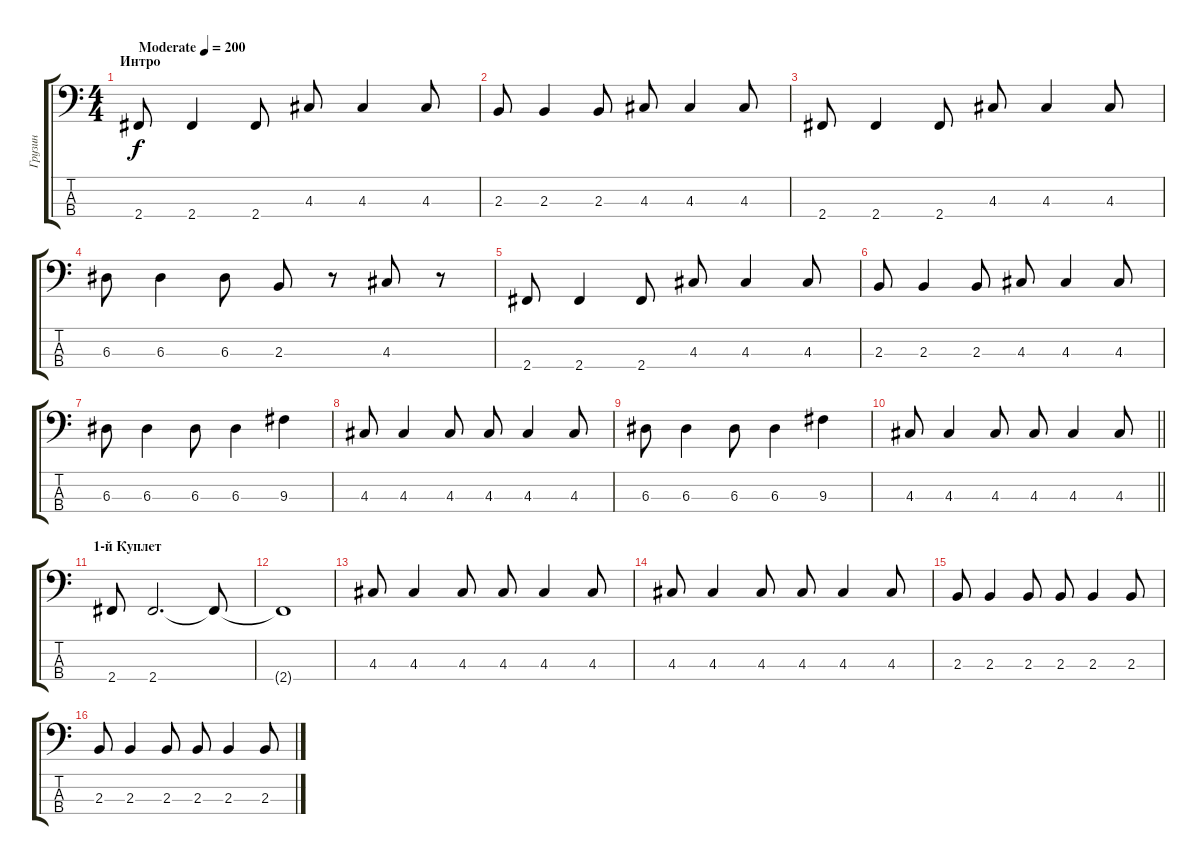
\track ("Грузин" "Грузин") {instrument electricbasspick}
\staff {score tabs}
\tuning (G2 D2 A1 E1) {hide}
\ts (4 4)
\section ("" "Интро")
\tempo (200 "Moderate")
\clef f4
\ks c
2.4.8{dy f instrument electricbasspick} 2.4.4 2.4.8 4.3.8 4.3.4 4.3.8 |
2.3.8 2.3.4 2.3.8 4.3.8 4.3.4 4.3.8 |
2.4.8 2.4.4 2.4.8 4.3.8 4.3.4 4.3.8 |
6.3.8 6.3.4 6.3.8 2.3.8 r.8 4.3.8 r.8 |
2.4.8 2.4.4 2.4.8 4.3.8 4.3.4 4.3.8 |
2.3.8 2.3.4 2.3.8 4.3.8 4.3.4 4.3.8 |
6.3.8 6.3.4 6.3.8 6.3.4 9.3.4 |
4.3.8 4.3.4 4.3.8 4.3.8 4.3.4 4.3.8 |
6.3.8 6.3.4 6.3.8 6.3.4 9.3.4 |
\barLineRight lightlight
4.3.8 4.3.4 4.3.8 4.3.8 4.3.4 4.3.8 |
\section ("" "1-й Куплет")
2.4.8 2.4.2{d} 2.4{t}.8 |
2.4{t}.1 |
4.3.8 4.3.4 4.3.8 4.3.8 4.3.4 4.3.8 |
4.3.8 4.3.4 4.3.8 4.3.8 4.3.4 4.3.8 |
2.3.8 2.3.4 2.3.8 2.3.8 2.3.4 2.3.8 |
2.3.8 2.3.4 2.3.8 2.3.8 2.3.4 2.3.8
